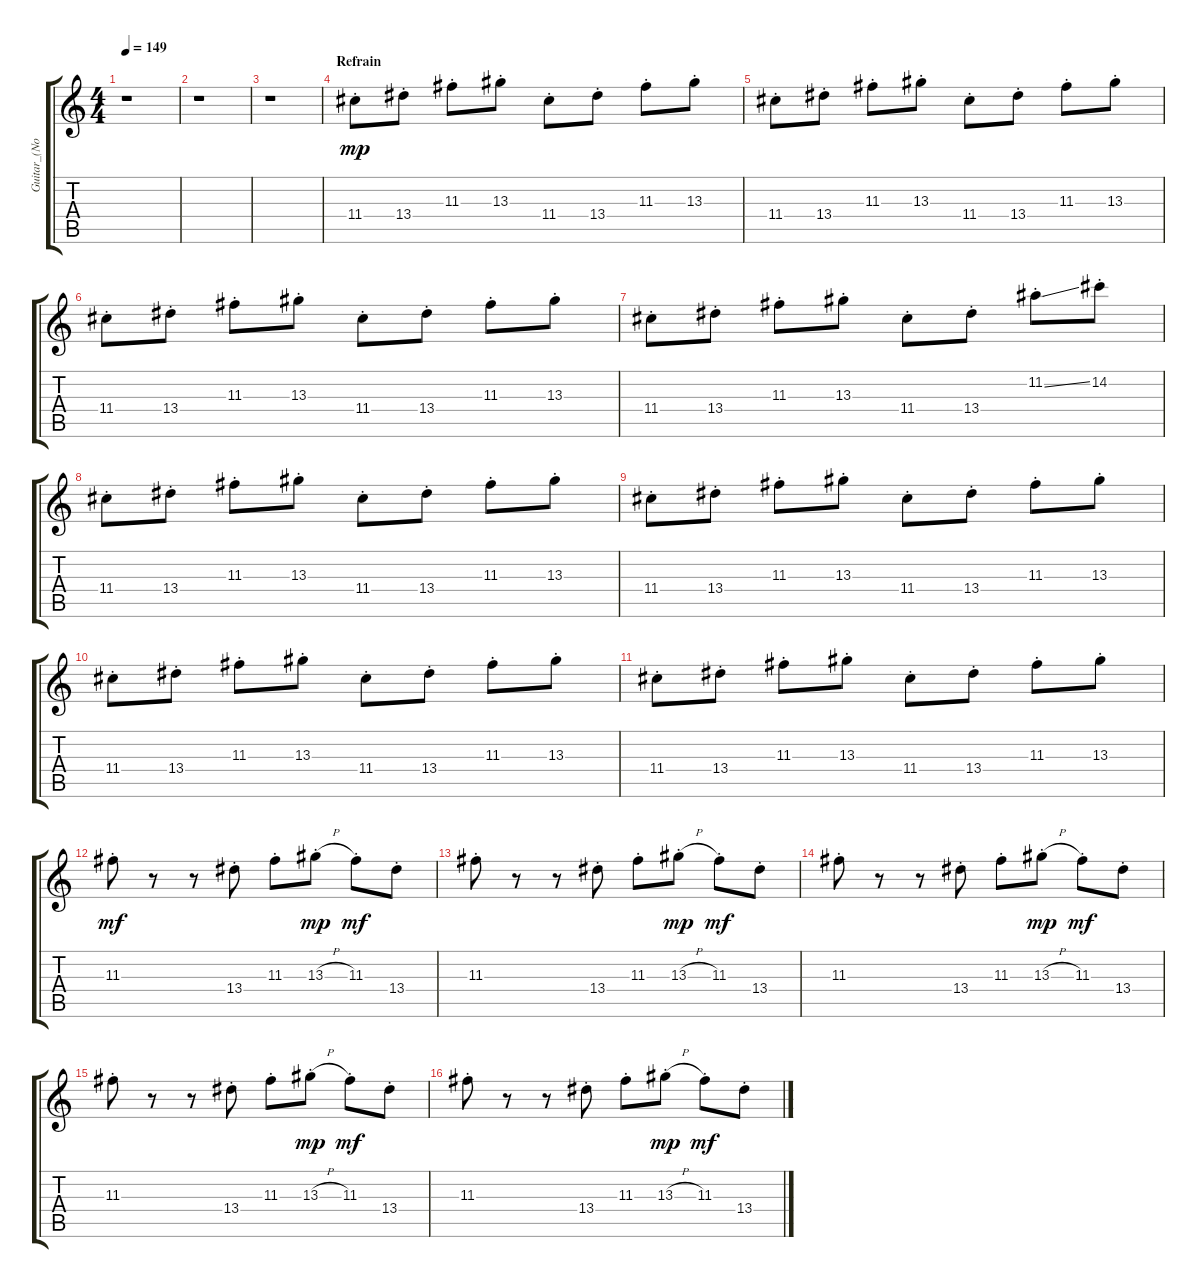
\track ("Guitar_(No RSE!)" "Guitar_(No") {instrument electricguitarclean}
\staff {score tabs}
\tuning (E4 B3 G3 D3 A2 E2) {hide}
\ts (4 4)
\tempo 149
\clef g2
\ks c
r.1{dy mf} |
r.1 |
r.1 |
\section ("" "Refrain")
11.4{st}.8{dy mp} 13.4{st}.8 11.3{st}.8 13.3{st}.8 11.4{st}.8 13.4{st}.8 11.3{st}.8 13.3{st}.8 |
11.4{st}.8 13.4{st}.8 11.3{st}.8 13.3{st}.8 11.4{st}.8 13.4{st}.8 11.3{st}.8 13.3{st}.8 |
11.4{st}.8 13.4{st}.8 11.3{st}.8 13.3{st}.8 11.4{st}.8 13.4{st}.8 11.3{st}.8 13.3{st}.8 |
11.4{st}.8 13.4{st}.8 11.3{st}.8 13.3{st}.8 11.4{st}.8 13.4{st}.8 11.2{ss st}.8 14.2{st}.8 |
11.4{st}.8 13.4{st}.8 11.3{st}.8 13.3{st}.8 11.4{st}.8 13.4{st}.8 11.3{st}.8 13.3{st}.8 |
11.4{st}.8 13.4{st}.8 11.3{st}.8 13.3{st}.8 11.4{st}.8 13.4{st}.8 11.3{st}.8 13.3{st}.8 |
11.4{st}.8 13.4{st}.8 11.3{st}.8 13.3{st}.8 11.4{st}.8 13.4{st}.8 11.3{st}.8 13.3{st}.8 |
11.4{st}.8 13.4{st}.8 11.3{st}.8 13.3{st}.8 11.4{st}.8 13.4{st}.8 11.3{st}.8 13.3{st}.8 |
11.3{st}.8{dy mf} r.8 r.8 13.4{st}.8 11.3{st}.8 13.3{h st}.8{dy mp} 11.3{st}.8{dy mf} 13.4{st}.8 |
11.3{st}.8 r.8 r.8 13.4{st}.8 11.3{st}.8 13.3{h st}.8{dy mp} 11.3{st}.8{dy mf} 13.4{st}.8 |
11.3{st}.8 r.8 r.8 13.4{st}.8 11.3{st}.8 13.3{h st}.8{dy mp} 11.3{st}.8{dy mf} 13.4{st}.8 |
11.3{st}.8 r.8 r.8 13.4{st}.8 11.3{st}.8 13.3{h st}.8{dy mp} 11.3{st}.8{dy mf} 13.4{st}.8 |
11.3{st}.8 r.8 r.8 13.4{st}.8 11.3{st}.8 13.3{h st}.8{dy mp} 11.3{st}.8{dy mf} 13.4{st}.8
